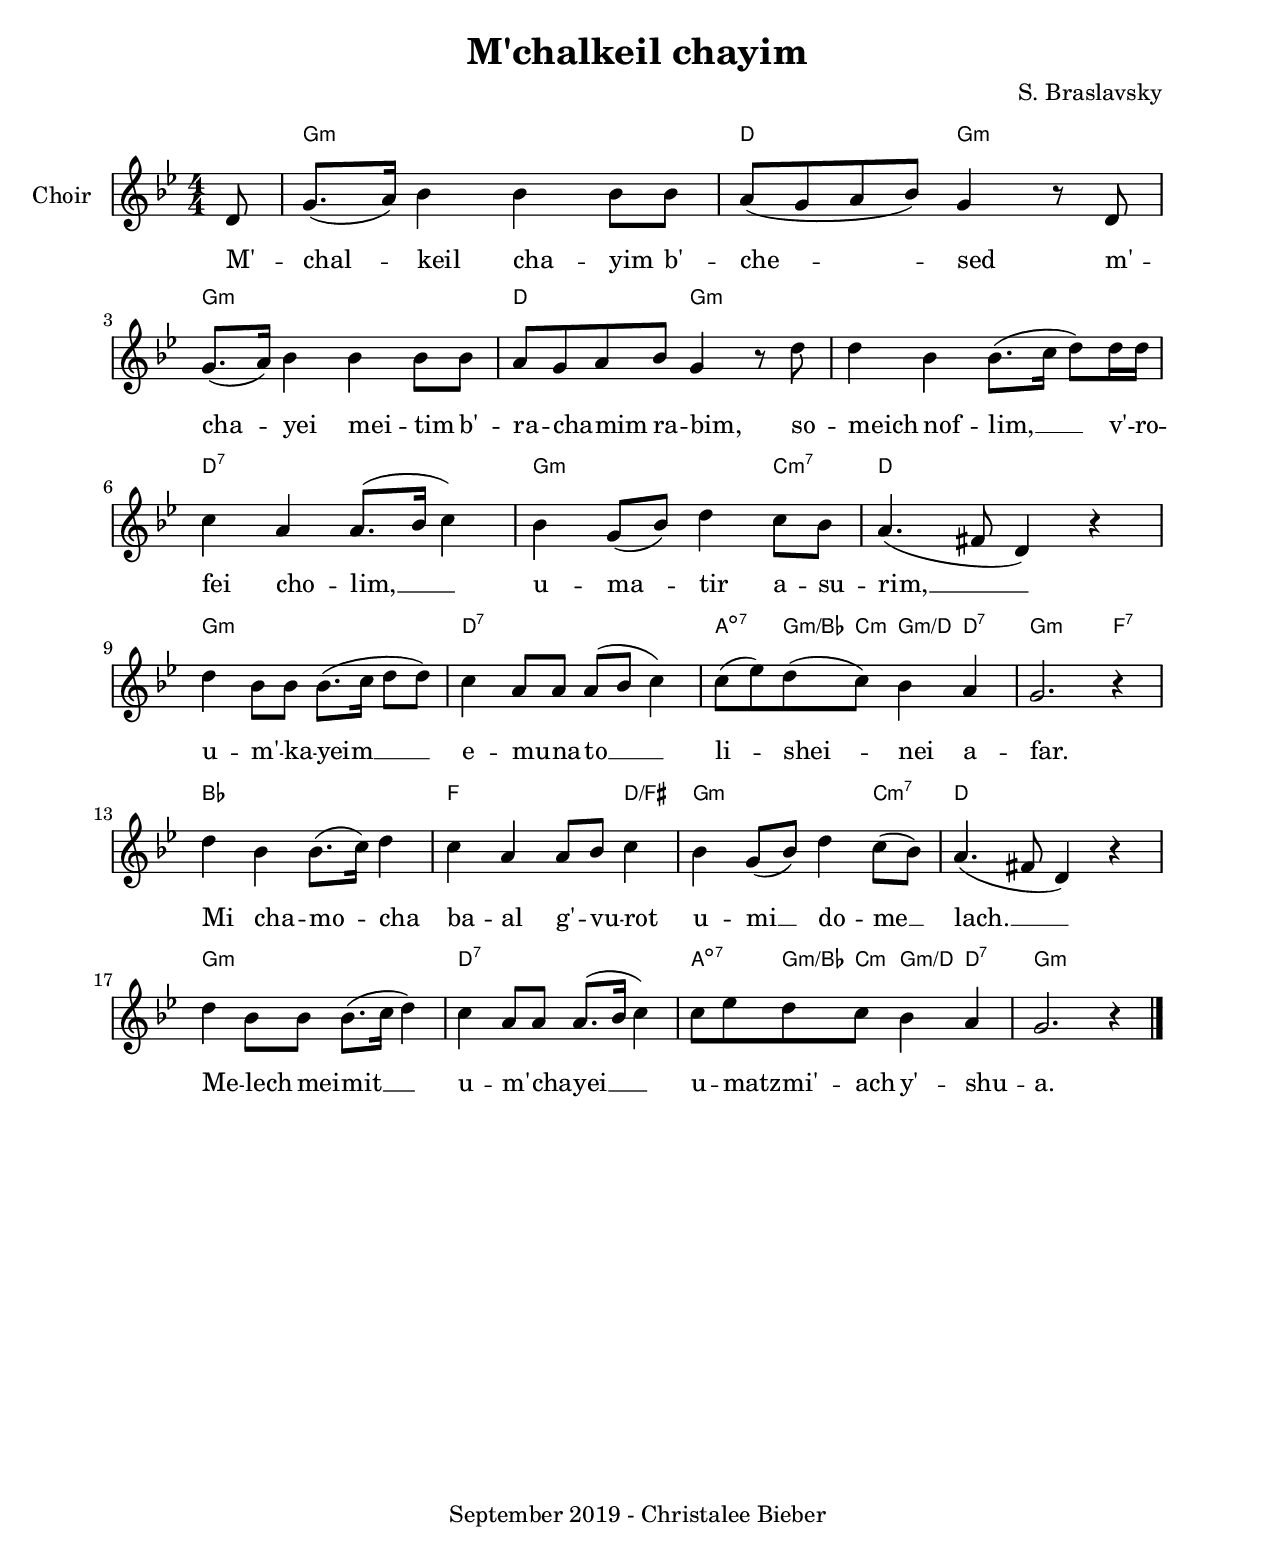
%{ Christalee Bieber
cbieber@alum.mit.edu
September 2019 %}

\paper {
	system-system-spacing.minimum-distance = #6
	system-system-spacing.padding = #2
	markup-system-spacing.minimum-distance = #4
	markup-system-spacing.padding = #2
	markup-markup-spacing.minimum-distance = #6
	markup-markup-spacing.padding = #4
	score-markup-spacing.padding = #4

	#(set-paper-size "letter")
	left-margin = 0.75\in
	right-margin = 0.75\in
	top-margin = 0.5\in
	bottom-margin = 0.5\in
	indent = #0

	print-all-headers = ##t
}

\header {
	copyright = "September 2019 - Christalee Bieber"
}

\layout {
  \context {
    \Lyrics
    \override VerticalAxisGroup.nonstaff-relatedstaff-spacing.padding = #2
		\override LyricText.self-alignment-X = #LEFT
  }
  \context {
    \Score
		\numericTimeSignature
    \override RehearsalMark.padding = #3
		\override RehearsalMark.self-alignment-X = #LEFT
		\override SystemStartBar.collapse-height = #4
		\override MetronomeMark.outside-staff-priority = #10000
		\override MetronomeMark.extra-offset = #'(-8 . 1)
  }
  \context {
    \ChordNames
    chordChanges = ##t
    \override ChordName.font-size = #-1
		\override VerticalAxisGroup.nonstaff-relatedstaff-spacing.padding = #2
  }
  \context {
    \Voice
    \override BreathingSign.Y-offset = #3.5
    \dynamicUp
		\override TextScript.staff-padding = #1
  }
	\context {
		\Staff
		\override InstrumentName.padding = #2
	}
}

\midi { \tempo 4 = 90 }

#(define-markup-list-command (cantor layout props text) (markup-list?)
	(interpret-markup-list layout props
		#{\markuplist {
			\hspace #6
			\box {
				\pad-markup #1 {
					\fontsize #2 {
						\wordwrap {
							{ \bold Cantor: } { #text }
						}
					}
				}
			}
		}
		#}
	)
)


harmony = \chordmode {
	\partial 8 s8 | g1:m | d2 g2:m | g1:m | d2 g2:m | g1:m | d1:7 | g2.:m c4:m7 | d1 |
	g1:m | d1:7 | a4:dim7 g8:m/bes c8:m g4:m/d d4:7 | g2.:m f4:7 |
	bes1 | f2. d4/fis | g2.:m c4:m7 | d1 | g1:m | d1:7 | a4:dim7 g8:m/bes c8:m g4:m/d d4:7 | g2.:m
}

melody = \relative c' {
	\key bes \major
	\clef treble
	\time 4/4
	\set Staff.vocalName = #"Choir"

	\partial 8 d8 | g8.( a16) bes4 bes bes8 bes | a( g a bes) g4 r8 d8 | \break
	g8.( a16) bes4 bes bes8 bes | a g a bes g4 r8 d'8 |
	d4 bes bes8.( c16 d8) d16 d16 | c4 a a8.( bes16 c4) | bes g8( bes) d4 c8 bes | a4.( fis8 d4) r4 | \break
	d'4 bes8 bes bes8.( c16 d8 d8) | c4 a8 a a( bes c4) | c8( ees) d( c) bes4 a | g2. r4 | \break
	d'4 bes bes8.( c16) d4 | c4 a a8 bes c4 | bes g8( bes) d4 c8( bes) | a4.( fis8 d4) r4 | \break
	d'4 bes8 bes bes8.( c16 d4) | c4 a8 a8 a8.( bes16 c4) | c8 ees d c bes4 a | g2. r4 | \bar "|."
}

text = \lyricmode {
	M' -- chal -- keil cha -- yim b' -- | che -- sed m' -- | cha -- yei mei -- tim b' -- |
	ra -- cha -- mim ra -- bim, so -- | meich nof -- lim, __ v' -- ro -- | fei cho -- lim, __ |
	u -- ma -- tir a -- su -- | rim, __ | u -- m' -- ka -- yeim __ e -- | mu -- na -- to __ |
	li -- shei -- nei a -- | far. | Mi cha -- mo -- cha | ba -- al g' -- vu -- rot |
	u -- mi __ do -- me __ | lach. __ | Me -- lech mei -- mit __ | u -- m' -- cha -- yei __ |
	u -- matz -- mi' -- ach y' -- shu -- a. |
}

\score {
	<<
	\new ChordNames { \harmony }
	\new Voice = "chorus" { \melody }
	\new Lyrics \lyricsto "chorus" { \text }
	>>

	\header {
		title = "M'chalkeil chayim"
		composer = "S. Braslavsky"
	}

	\layout { }
	\midi { }
}
